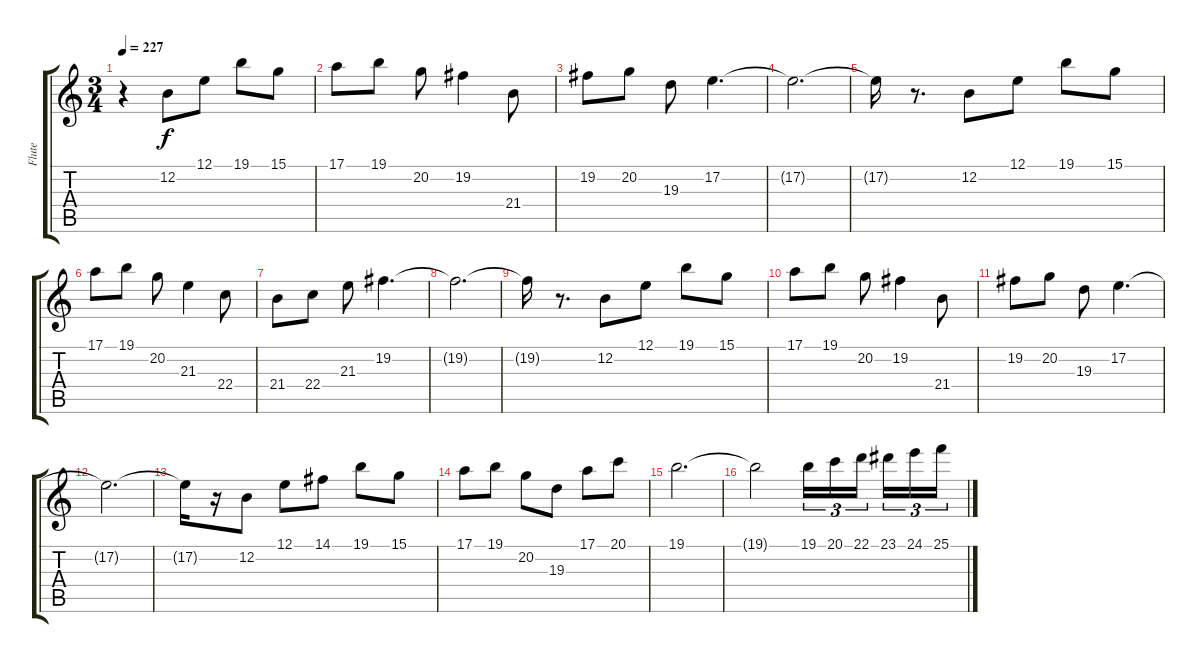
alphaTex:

\track ("Flute" "Flute") {instrument flute}
\staff {score tabs}
\tuning (E4 B3 G3 D3 A2 E2) {hide}
\ts (3 4)
\tempo 227
\clef g2
\ks c
r.4{dy f} 12.2.8 12.1.8 19.1.8 15.1.8 |
17.1.8 19.1.8 20.2.8 19.2.4 21.4.8 |
19.2.8 20.2.8 19.3.8 17.2.4{d} |
17.2{t}.2{d} |
17.2{t}.16 r.8{d} 12.2.8 12.1.8 19.1.8 15.1.8 |
17.1.8 19.1.8 20.2.8 21.3.4 22.4.8 |
21.4.8 22.4.8 21.3.8 19.2.4{d} |
19.2{t}.2{d} |
19.2{t}.16 r.8{d} 12.2.8 12.1.8 19.1.8 15.1.8 |
17.1.8 19.1.8 20.2.8 19.2.4 21.4.8 |
19.2.8 20.2.8 19.3.8 17.2.4{d} |
17.2{t}.2{d} |
17.2{t}.16 r.16 12.2.8 12.1.8 14.1.8 19.1.8 15.1.8 |
17.1.8 19.1.8 20.2.8 19.3.8 17.1.8 20.1.8 |
19.1.2{d} |
19.1{t}.2 19.1.16{tu (3 2)} 20.1.16{tu (3 2)} 22.1.16{tu (3 2) beam splitsecondary} 23.1.16{tu (3 2)} 24.1.16{tu (3 2)} 25.1.16{tu (3 2)}
